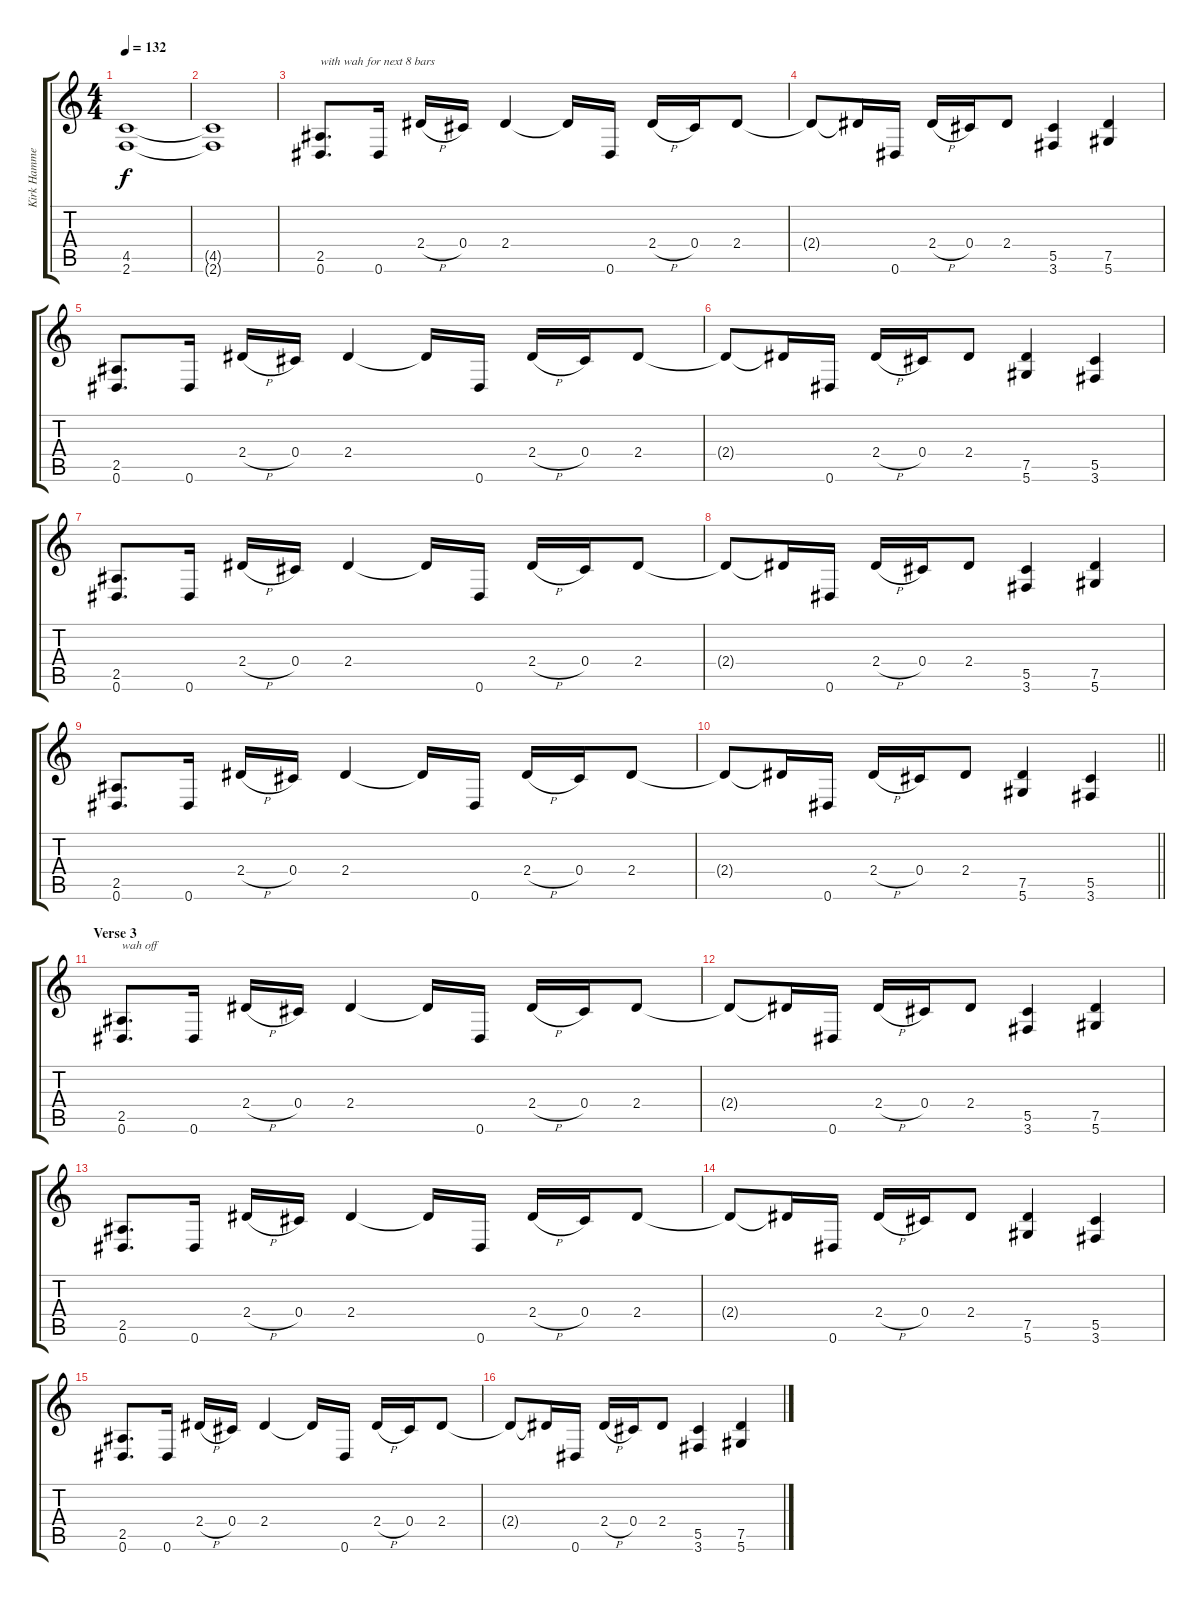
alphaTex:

\track ("Kirk Hammett" "Kirk Hamme") {instrument distortionguitar}
\staff {score tabs}
\tuning (Eb4 Bb3 Gb3 Db3 Ab2 Eb2) {hide}
\ts (4 4)
\tempo 132
\clef g2
\ks c
(4.5 2.6).1{dy f} |
(4.5{t} 2.6{t}).1 |
(2.5 0.6).8{d txt "with wah for next 8 bars"} 0.6.16 2.4{h}.16 0.4.16 2.4.4 2.4{t}.16 0.6.16 2.4{h}.16 0.4.16 2.4.8 |
2.4{t}.8 2.4{t}.16 0.6.16 2.4{h}.16 0.4.16 2.4.8 (5.5 3.6).4 (7.5 5.6).4 |
(2.5 0.6).8{d} 0.6.16 2.4{h}.16 0.4.16 2.4.4 2.4{t}.16 0.6.16 2.4{h}.16 0.4.16 2.4.8 |
2.4{t}.8 2.4{t}.16 0.6.16 2.4{h}.16 0.4.16 2.4.8 (7.5 5.6).4 (5.5 3.6).4 |
(2.5 0.6).8{d} 0.6.16 2.4{h}.16 0.4.16 2.4.4 2.4{t}.16 0.6.16 2.4{h}.16 0.4.16 2.4.8 |
2.4{t}.8 2.4{t}.16 0.6.16 2.4{h}.16 0.4.16 2.4.8 (5.5 3.6).4 (7.5 5.6).4 |
(2.5 0.6).8{d} 0.6.16 2.4{h}.16 0.4.16 2.4.4 2.4{t}.16 0.6.16 2.4{h}.16 0.4.16 2.4.8 |
\barLineRight lightlight
2.4{t}.8 2.4{t}.16 0.6.16 2.4{h}.16 0.4.16 2.4.8 (7.5 5.6).4 (5.5 3.6).4 |
\section ("" "Verse 3")
(2.5 0.6).8{d txt "wah off"} 0.6.16 2.4{h}.16 0.4.16 2.4.4 2.4{t}.16 0.6.16 2.4{h}.16 0.4.16 2.4.8 |
2.4{t}.8 2.4{t}.16 0.6.16 2.4{h}.16 0.4.16 2.4.8 (5.5 3.6).4 (7.5 5.6).4 |
(2.5 0.6).8{d} 0.6.16 2.4{h}.16 0.4.16 2.4.4 2.4{t}.16 0.6.16 2.4{h}.16 0.4.16 2.4.8 |
2.4{t}.8 2.4{t}.16 0.6.16 2.4{h}.16 0.4.16 2.4.8 (7.5 5.6).4 (5.5 3.6).4 |
(2.5 0.6).8{d} 0.6.16 2.4{h}.16 0.4.16 2.4.4 2.4{t}.16 0.6.16 2.4{h}.16 0.4.16 2.4.8 |
2.4{t}.8 2.4{t}.16 0.6.16 2.4{h}.16 0.4.16 2.4.8 (5.5 3.6).4 (7.5 5.6).4
